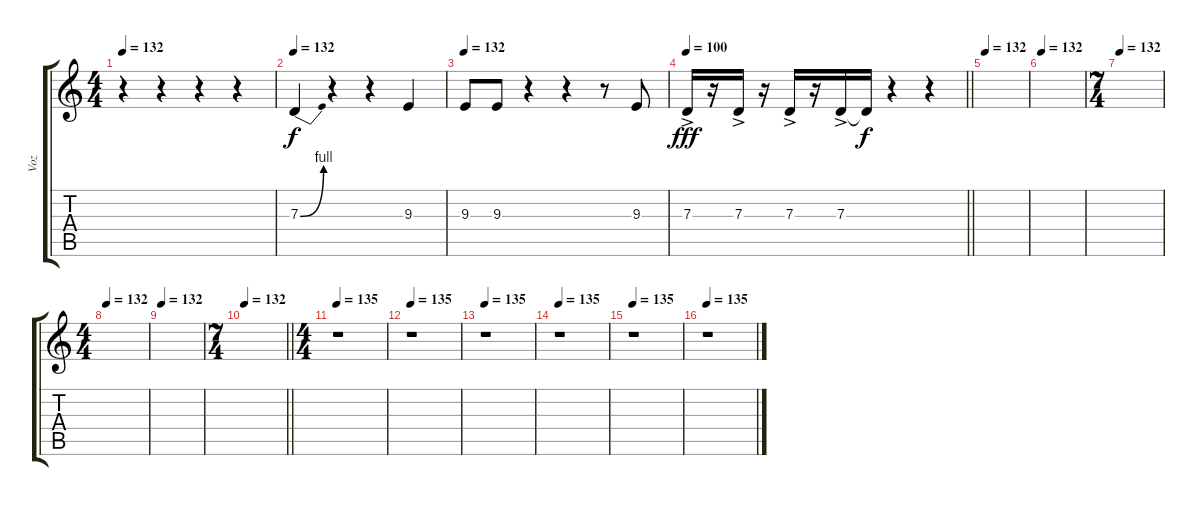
\track ("Voz" "Voz") {instrument choiraahs}
\staff {score tabs}
\tuning (E4 B3 G3 D3 A2 E2) {hide}
\ts (4 4)
\tempo 132
\clef g2
\ks c
r.4{dy f} r.4 r.4 r.4 |
\tempo 132
7.3{be (bend 0 0 60 4)}.4 r.4 r.4 9.3.4 |
\tempo 132
9.3.8 9.3.8 r.4 r.4 r.8 9.3.8 |
\tempo 100
\barLineRight lightlight
7.3{ac}.16{dy fff} r.16 7.3{ac}.16 r.16 7.3{ac}.16 r.16 7.3{ac}.16 7.3{t}.16{dy f} r.4 r.4 |
\tempo 132
|
\tempo 132
|
\ts (7 4)
\tempo 132
|
\ts (4 4)
\tempo 132
|
\tempo 132
|
\ts (7 4)
\tempo 132
\barLineRight lightlight
|
\ts (4 4)
\tempo 135
r.1 |
\tempo 135
r.1 |
\tempo 135
r.1 |
\tempo 135
r.1 |
\tempo 135
r.1 |
\tempo 135
r.1
